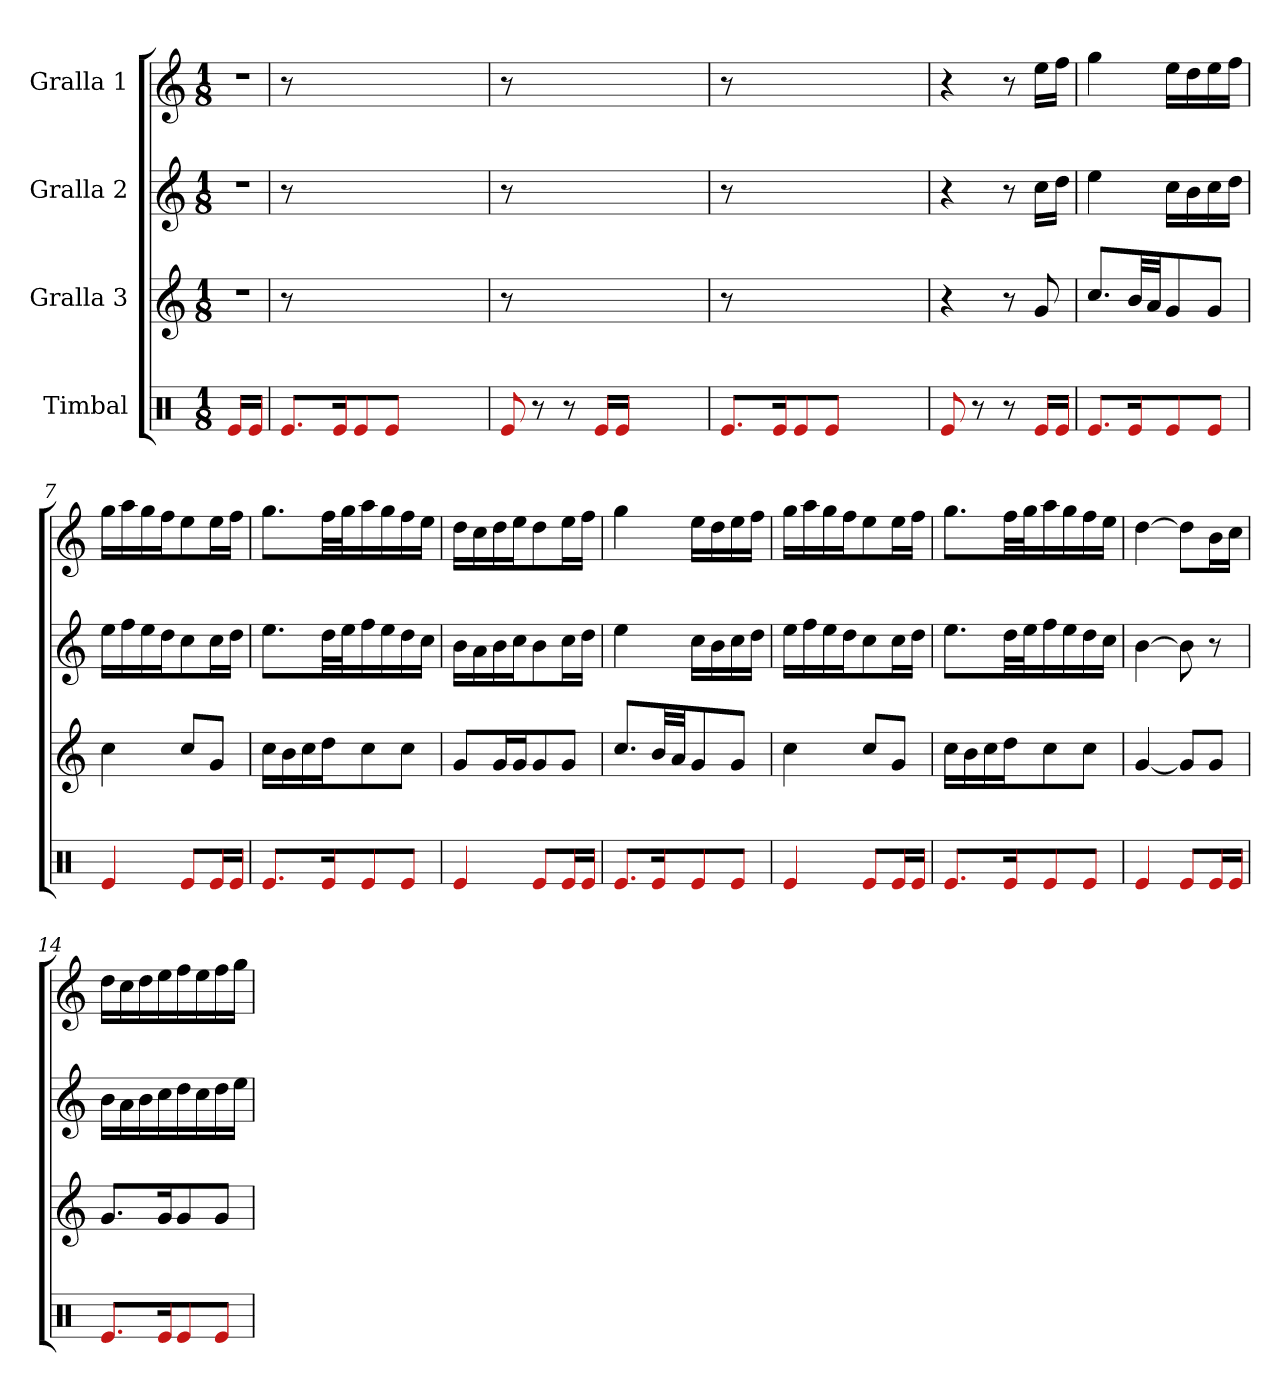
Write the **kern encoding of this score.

**kern	**kern	**kern	**kern
*part4	*part3	*part2	*part1
*staff4	*staff3	*staff2	*staff1
*I"Timbal	*I"Gralla 3	*I"Gralla 2	*I"Gralla 1
*clefX	*clefG2	*clefG2	*clefG2
*k[]	*k[]	*k[]	*k[]
*M1/8	*M1/8	*M1/8	*M1/8
=1	=1	=1	=1
16e/LL	8r	8r	8r
16e/JJ	.	.	.
=2	=2	=2	=2
8.e/L	8r	8r	8r
.	2..ryy	2..ryy	2..ryy
16e/K	.	.	.
8e/	.	.	.
8e/J	.	.	.
2ryy	.	.	.
=3	=3	=3	=3
8e/	8r	8r	8r
8r	2..ryy	2..ryy	2..ryy
8r	.	.	.
16e/LL	.	.	.
16e/JJ	.	.	.
2ryy	.	.	.
=4	=4	=4	=4
8.e/L	8r	8r	8r
.	2..ryy	2..ryy	2..ryy
16e/K	.	.	.
8e/	.	.	.
8e/J	.	.	.
2ryy	.	.	.
=5	=5	=5	=5
8e/	4r	4r	4r
8r	.	.	.
8r	8r	8r	8r
16e/LL	8g/	16cc\LL	16ee\LL
16e/JJ	.	16dd\JJ	16ff\JJ
=6	=6	=6	=6
8.e/L	8.cc/L	4ee\	4gg\
16e/K	32b/LL	.	.
.	32a/JJ	.	.
8e/	8g/	16cc\LL	16ee\LL
.	.	16b\	16dd\
8e/J	8g/J	16cc\	16ee\
.	.	16dd\JJ	16ff\JJ
!!LO:LB:g=z
=7	=7	=7	=7
4e/	4cc\	16ee\LL	16gg\LL
.	.	16ff\	16aa\
.	.	16ee\	16gg\
.	.	16dd\J	16ff\J
8e/L	8cc/L	8cc\	8ee\
16e/L	8g/J	16cc\L	16ee\L
16e/JJ	.	16dd\JJ	16ff\JJ
=8	=8	=8	=8
8.e/L	16cc\LL	8.ee\L	8.gg\L
.	16b\	.	.
.	16cc\	.	.
16e/K	16dd\J	32dd\LL	32ff\LL
.	.	32ee\J	32gg\J
8e/	8cc\	16ff\	16aa\
.	.	16ee\	16gg\
8e/J	8cc\J	16dd\	16ff\
.	.	16cc\JJ	16ee\JJ
=9	=9	=9	=9
4e/	8g/L	16b\LL	16dd\LL
.	.	16a\	16cc\
.	16g/L	16b\	16dd\
.	16g/J	16cc\J	16ee\J
8e/L	8g/	8b\	8dd\
16e/L	8g/J	16cc\L	16ee\L
16e/JJ	.	16dd\JJ	16ff\JJ
=10	=10	=10	=10
8.e/L	8.cc/L	4ee\	4gg\
16e/K	32b/LL	.	.
.	32a/JJ	.	.
8e/	8g/	16cc\LL	16ee\LL
.	.	16b\	16dd\
8e/J	8g/J	16cc\	16ee\
.	.	16dd\JJ	16ff\JJ
=11	=11	=11	=11
4e/	4cc\	16ee\LL	16gg\LL
.	.	16ff\	16aa\
.	.	16ee\	16gg\
.	.	16dd\J	16ff\J
8e/L	8cc/L	8cc\	8ee\
16e/L	8g/J	16cc\L	16ee\L
16e/JJ	.	16dd\JJ	16ff\JJ
=12	=12	=12	=12
8.e/L	16cc\LL	8.ee\L	8.gg\L
.	16b\	.	.
.	16cc\	.	.
16e/K	16dd\J	32dd\LL	32ff\LL
.	.	32ee\J	32gg\J
8e/	8cc\	16ff\	16aa\
.	.	16ee\	16gg\
8e/J	8cc\J	16dd\	16ff\
.	.	16cc\JJ	16ee\JJ
!!LO:LB:g=z
=13	=13	=13	=13
4e/	[4g/	[4b\	[4dd\
8e/L	8g/L]	8b\]	8dd\L]
16e/L	8g/J	8r	16b\L
16e/JJ	.	.	16cc\JJ
=14	=14	=14	=14
8.e/L	8.g/L	16b\LL	16dd\LL
.	.	16a\	16cc\
.	.	16b\	16dd\
16e/K	16g/K	16cc\	16ee\
8e/	8g/	16dd\	16ff\
.	.	16cc\	16ee\
8e/J	8g/J	16dd\	16ff\
.	.	16ee\JJ	16gg\JJ
=	=	=	=
*-	*-	*-	*-
